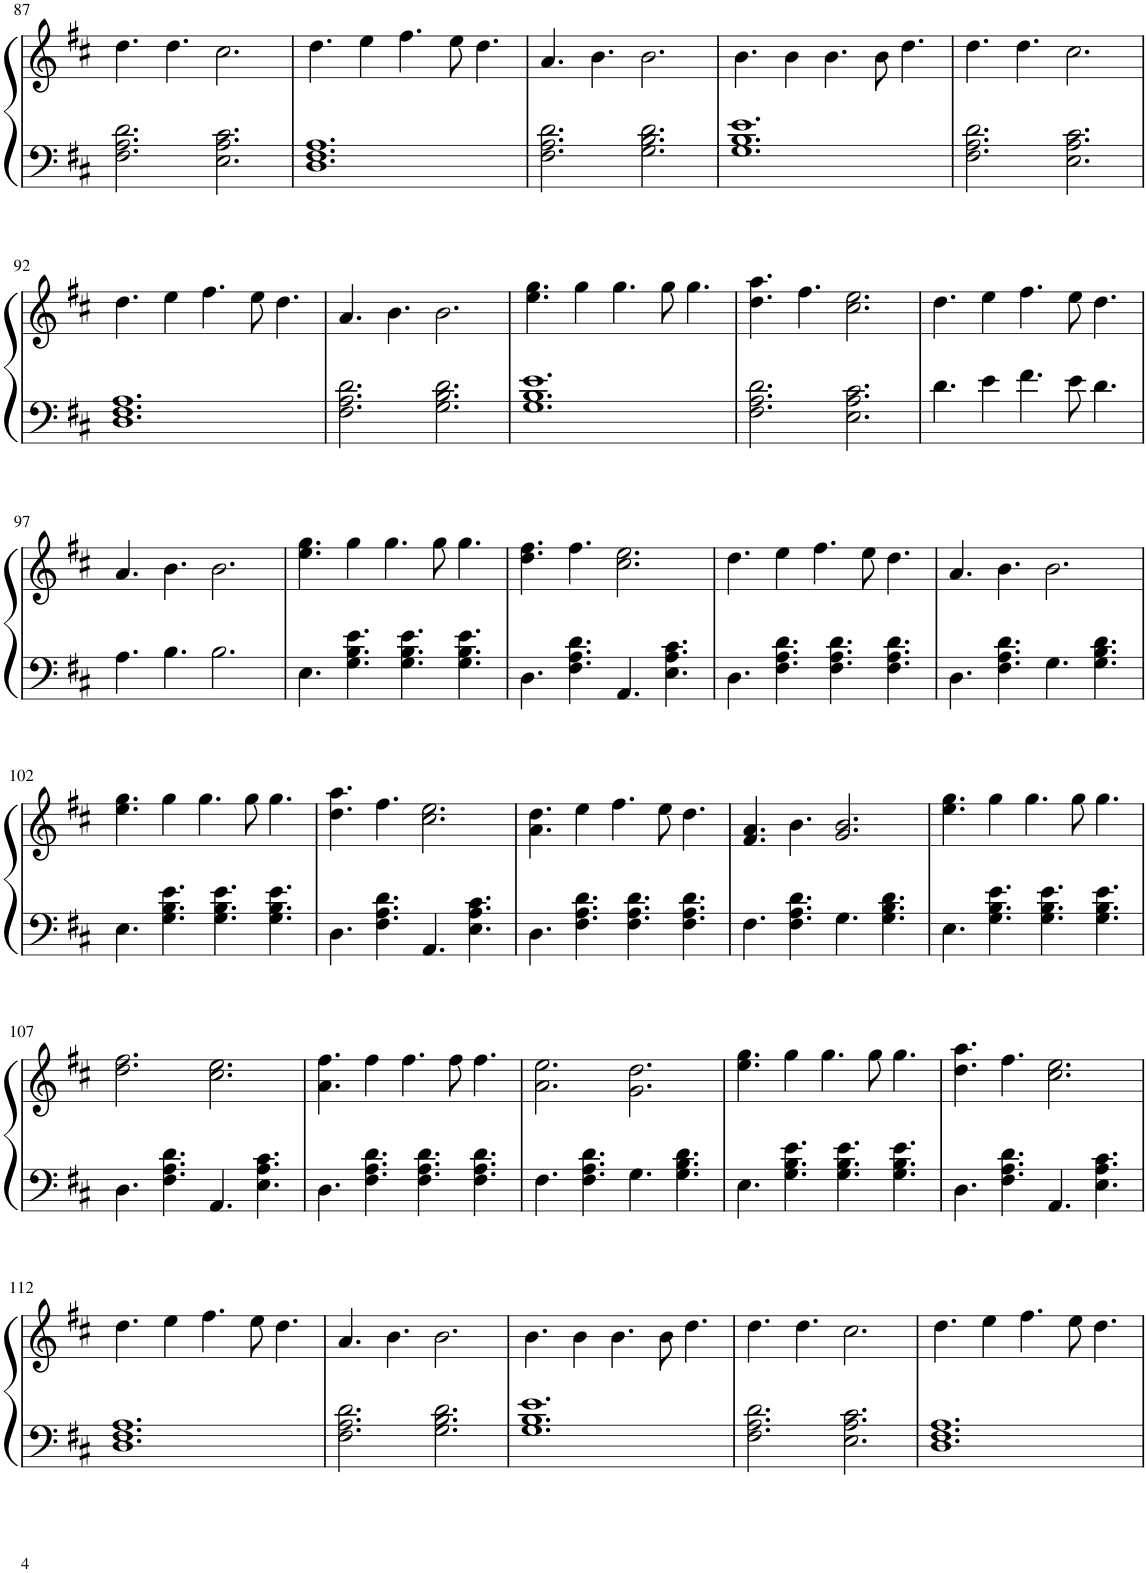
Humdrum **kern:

**kern	**kern
*part1	*part1
*staff2	*staff1
*I"Klavír	*
*I'Kl.	*
!!LO:PB:g=z
*clefF4	*clefG2
*k[f#c#]	*k[f#c#]
*M12/8	*M12/8
=87	=87
2.F#\ 2.A\ 2.d\	4.dd\
.	4.dd\
2.E\ 2.A\ 2.c#\	2.cc#\
=88	=88
1.D 1.F# 1.A	4.dd\
.	4ee\
.	4.ff#\
.	8ee\
.	4.dd\
=89	=89
2.F#\ 2.A\ 2.d\	4.a/
.	4.b\
2.G\ 2.B\ 2.d\	2.b\
=90	=90
1.G 1.B 1.e	4.b\
.	4b\
.	4.b\
.	8b\
.	4.dd\
=91	=91
2.F#\ 2.A\ 2.d\	4.dd\
.	4.dd\
2.E\ 2.A\ 2.c#\	2.cc#\
!!LO:LB:g=z
=92	=92
1.D 1.F# 1.A	4.dd\
.	4ee\
.	4.ff#\
.	8ee\
.	4.dd\
=93	=93
2.F#\ 2.A\ 2.d\	4.a/
.	4.b\
2.G\ 2.B\ 2.d\	2.b\
=94	=94
1.G 1.B 1.e	4.ee\ 4.gg\
.	4gg\
.	4.gg\
.	8gg\
.	4.gg\
=95	=95
2.F#\ 2.A\ 2.d\	4.dd\ 4.aa\
.	4.ff#\
2.E\ 2.A\ 2.c#\	2.cc#\ 2.ee\
=96	=96
4.d\	4.dd\
4e\	4ee\
4.f#\	4.ff#\
8e\	8ee\
4.d\	4.dd\
!!LO:LB:g=z
=97	=97
4.A\	4.a/
4.B\	4.b\
2.B\	2.b\
=98	=98
4.E\	4.ee\ 4.gg\
4.G\ 4.B\ 4.e\	4gg\
.	4.gg\
4.G\ 4.B\ 4.e\	.
.	8gg\
4.G\ 4.B\ 4.e\	4.gg\
=99	=99
4.D\	4.dd\ 4.ff#\
4.F#\ 4.A\ 4.d\	4.ff#\
4.AA/	2.cc#\ 2.ee\
4.E\ 4.A\ 4.c#\	.
=100	=100
4.D\	4.dd\
4.F#\ 4.A\ 4.d\	4ee\
.	4.ff#\
4.F#\ 4.A\ 4.d\	.
.	8ee\
4.F#\ 4.A\ 4.d\	4.dd\
=101	=101
4.D\	4.a/
4.F#\ 4.A\ 4.d\	4.b\
4.G\	2.b\
4.G\ 4.B\ 4.d\	.
!!LO:LB:g=z
=102	=102
4.E\	4.ee\ 4.gg\
4.G\ 4.B\ 4.e\	4gg\
.	4.gg\
4.G\ 4.B\ 4.e\	.
.	8gg\
4.G\ 4.B\ 4.e\	4.gg\
=103	=103
4.D\	4.dd\ 4.aa\
4.F#\ 4.A\ 4.d\	4.ff#\
4.AA/	2.cc#\ 2.ee\
4.E\ 4.A\ 4.c#\	.
=104	=104
4.D\	4.a\ 4.dd\
4.F#\ 4.A\ 4.d\	4ee\
.	4.ff#\
4.F#\ 4.A\ 4.d\	.
.	8ee\
4.F#\ 4.A\ 4.d\	4.dd\
=105	=105
4.F#\	4.f#/ 4.a/
4.F#\ 4.A\ 4.d\	4.b\
4.G\	2.g/ 2.b/
4.G\ 4.B\ 4.d\	.
=106	=106
4.E\	4.ee\ 4.gg\
4.G\ 4.B\ 4.e\	4gg\
.	4.gg\
4.G\ 4.B\ 4.e\	.
.	8gg\
4.G\ 4.B\ 4.e\	4.gg\
!!LO:LB:g=z
=107	=107
4.D\	2.dd\ 2.ff#\
4.F#\ 4.A\ 4.d\	.
4.AA/	2.cc#\ 2.ee\
4.E\ 4.A\ 4.c#\	.
=108	=108
4.D\	4.a\ 4.ff#\
4.F#\ 4.A\ 4.d\	4ff#\
.	4.ff#\
4.F#\ 4.A\ 4.d\	.
.	8ff#\
4.F#\ 4.A\ 4.d\	4.ff#\
=109	=109
4.F#\	2.a\ 2.ee\
4.F#\ 4.A\ 4.d\	.
4.G\	2.g\ 2.dd\
4.G\ 4.B\ 4.d\	.
=110	=110
4.E\	4.ee\ 4.gg\
4.G\ 4.B\ 4.e\	4gg\
.	4.gg\
4.G\ 4.B\ 4.e\	.
.	8gg\
4.G\ 4.B\ 4.e\	4.gg\
=111	=111
4.D\	4.dd\ 4.aa\
4.F#\ 4.A\ 4.d\	4.ff#\
4.AA/	2.cc#\ 2.ee\
4.E\ 4.A\ 4.c#\	.
!!LO:LB:g=z
=112	=112
1.D 1.F# 1.A	4.dd\
.	4ee\
.	4.ff#\
.	8ee\
.	4.dd\
=113	=113
2.F#\ 2.A\ 2.d\	4.a/
.	4.b\
2.G\ 2.B\ 2.d\	2.b\
=114	=114
1.G 1.B 1.e	4.b\
.	4b\
.	4.b\
.	8b\
.	4.dd\
=115	=115
2.F#\ 2.A\ 2.d\	4.dd\
.	4.dd\
2.E\ 2.A\ 2.c#\	2.cc#\
=116	=116
1.D 1.F# 1.A	4.dd\
.	4ee\
.	4.ff#\
.	8ee\
.	4.dd\
=	=
*-	*-
